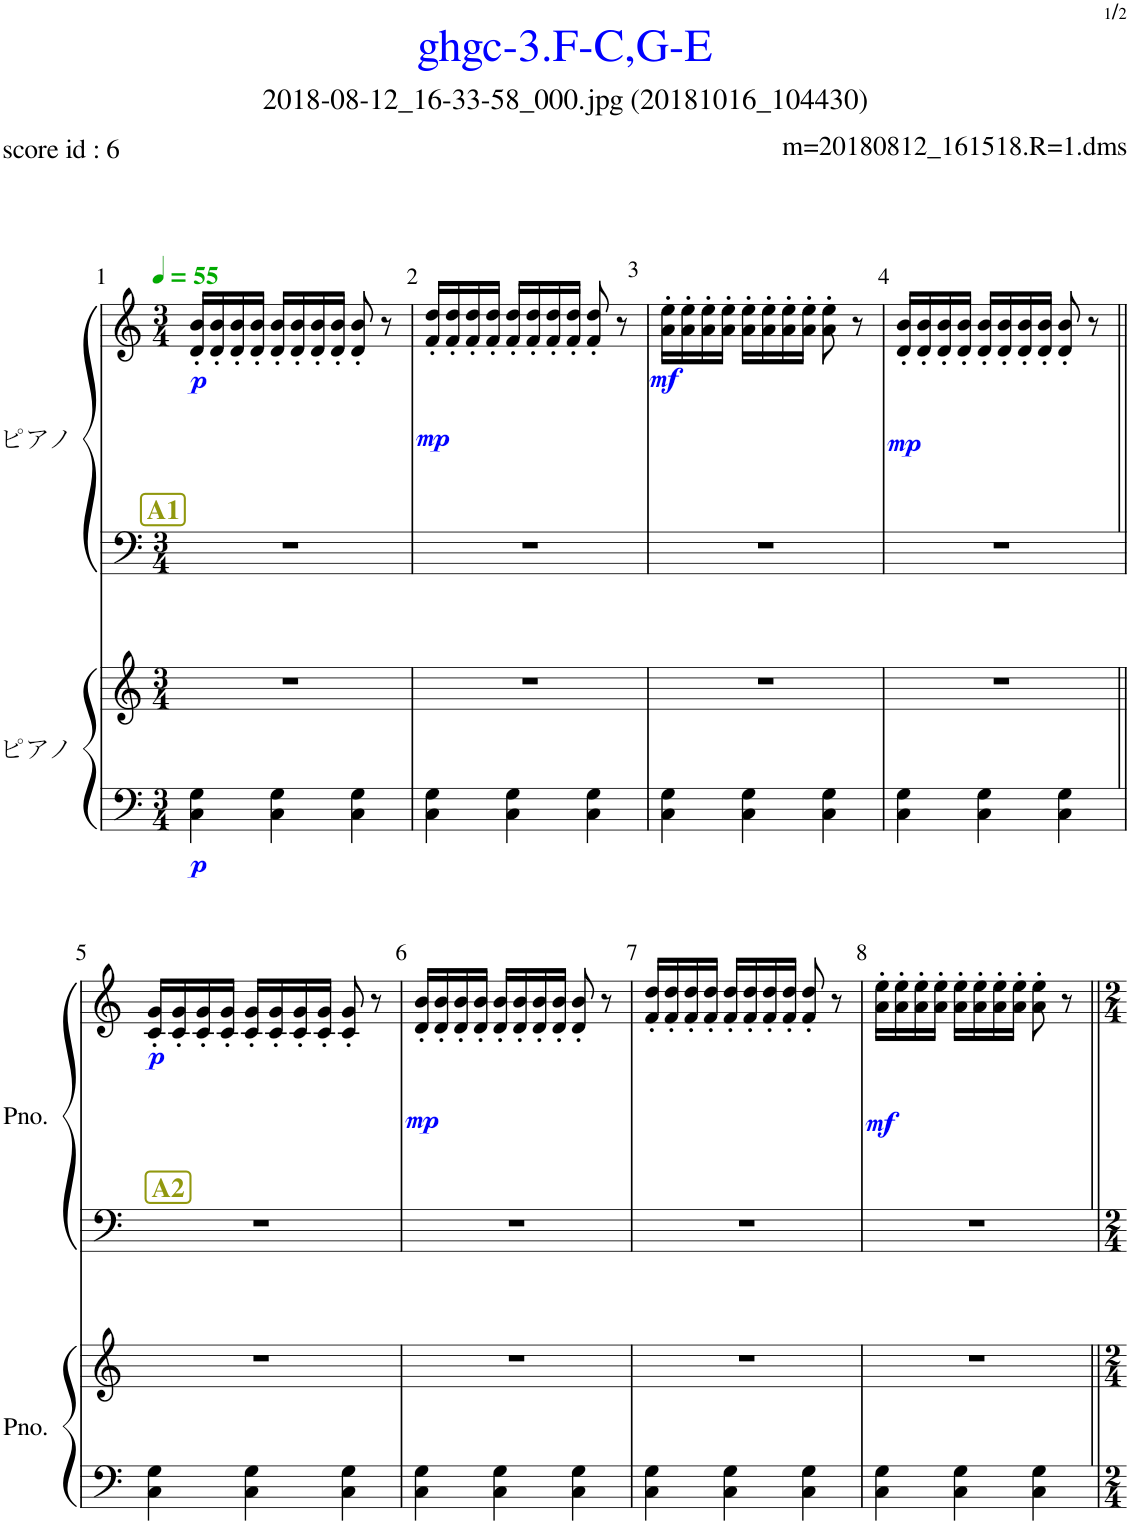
**kern	**kern	**dynam	**kern	**kern	**dynam
*part2	*part2	*part2	*part1	*part1	*part1
*staff4	*staff3	*staff3/4	*staff2	*staff1	*staff1/2
*I"ピアノ	*	*	*I"ピアノ	*	*
*clefF4	*clefG2	*	*clefF4	*clefG2	*
*k[]	*k[]	*	*k[]	*k[]	*
*M3/4	*M3/4	*	*M3/4	*M3/4	*
*MM55	*MM55	*	*MM55	*MM55	*
!!LO:REH:place=s1:b:B:cj:color=#91980E:fs=13:t=A1
=1	=1	=1	=1	=1	=1
!	!	!LO:DY:b=2	!	!	!LO:DY:b
4C\ 4G\	2.r	p	2.r	16d/' 16b/'LL	p
.	.	.	.	16d/' 16b/'	.
.	.	.	.	16d/' 16b/'	.
.	.	.	.	16d/' 16b/'JJ	.
4C\ 4G\	.	.	.	16d/' 16b/'LL	.
.	.	.	.	16d/' 16b/'	.
.	.	.	.	16d/' 16b/'	.
.	.	.	.	16d/' 16b/'JJ	.
4C\ 4G\	.	.	.	8d/' 8b/'	.
.	.	.	.	8r	.
=2	=2	=2	=2	=2	=2
!	!	!	!	!	!LO:DY:b
4C\ 4G\	2.r	.	2.r	16f/' 16dd/'LL	mp
.	.	.	.	16f/' 16dd/'	.
.	.	.	.	16f/' 16dd/'	.
.	.	.	.	16f/' 16dd/'JJ	.
4C\ 4G\	.	.	.	16f/' 16dd/'LL	.
.	.	.	.	16f/' 16dd/'	.
.	.	.	.	16f/' 16dd/'	.
.	.	.	.	16f/' 16dd/'JJ	.
4C\ 4G\	.	.	.	8f/' 8dd/'	.
.	.	.	.	8r	.
=3	=3	=3	=3	=3	=3
!	!	!	!	!	!LO:DY:b
4C\ 4G\	2.r	.	2.r	16a\' 16ee\'LL	mf
.	.	.	.	16a\' 16ee\'	.
.	.	.	.	16a\' 16ee\'	.
.	.	.	.	16a\' 16ee\'JJ	.
4C\ 4G\	.	.	.	16a\' 16ee\'LL	.
.	.	.	.	16a\' 16ee\'	.
.	.	.	.	16a\' 16ee\'	.
.	.	.	.	16a\' 16ee\'JJ	.
4C\ 4G\	.	.	.	8a\' 8ee\'	.
.	.	.	.	8r	.
=4	=4	=4	=4	=4	=4
!	!	!	!	!	!LO:DY:b
4C\ 4G\	2.r	.	2.r	16d/' 16b/'LL	mp
.	.	.	.	16d/' 16b/'	.
.	.	.	.	16d/' 16b/'	.
.	.	.	.	16d/' 16b/'JJ	.
4C\ 4G\	.	.	.	16d/' 16b/'LL	.
.	.	.	.	16d/' 16b/'	.
.	.	.	.	16d/' 16b/'	.
.	.	.	.	16d/' 16b/'JJ	.
4C\ 4G\	.	.	.	8d/' 8b/'	.
.	.	.	.	8r	.
!!LO:LB:g=z
!!LO:REH:place=s1:b:B:cj:color=#91980E:fs=13:t=A2
=5||	=5||	=5||	=5||	=5||	=5||
!	!	!	!	!	!LO:DY:b
4C\ 4G\	2.r	.	2.r	16c/' 16g/'LL	p
.	.	.	.	16c/' 16g/'	.
.	.	.	.	16c/' 16g/'	.
.	.	.	.	16c/' 16g/'JJ	.
4C\ 4G\	.	.	.	16c/' 16g/'LL	.
.	.	.	.	16c/' 16g/'	.
.	.	.	.	16c/' 16g/'	.
.	.	.	.	16c/' 16g/'JJ	.
4C\ 4G\	.	.	.	8c/' 8g/'	.
.	.	.	.	8r	.
=6	=6	=6	=6	=6	=6
!	!	!	!	!	!LO:DY:b
4C\ 4G\	2.r	.	2.r	16d/' 16b/'LL	mp
.	.	.	.	16d/' 16b/'	.
.	.	.	.	16d/' 16b/'	.
.	.	.	.	16d/' 16b/'JJ	.
4C\ 4G\	.	.	.	16d/' 16b/'LL	.
.	.	.	.	16d/' 16b/'	.
.	.	.	.	16d/' 16b/'	.
.	.	.	.	16d/' 16b/'JJ	.
4C\ 4G\	.	.	.	8d/' 8b/'	.
.	.	.	.	8r	.
=7	=7	=7	=7	=7	=7
4C\ 4G\	2.r	.	2.r	16f/' 16dd/'LL	.
.	.	.	.	16f/' 16dd/'	.
.	.	.	.	16f/' 16dd/'	.
.	.	.	.	16f/' 16dd/'JJ	.
4C\ 4G\	.	.	.	16f/' 16dd/'LL	.
.	.	.	.	16f/' 16dd/'	.
.	.	.	.	16f/' 16dd/'	.
.	.	.	.	16f/' 16dd/'JJ	.
4C\ 4G\	.	.	.	8f/' 8dd/'	.
.	.	.	.	8r	.
=8	=8	=8	=8	=8	=8
!	!	!	!	!	!LO:DY:b
4C\ 4G\	2.r	.	2.r	16a\' 16ee\'LL	mf
.	.	.	.	16a\' 16ee\'	.
.	.	.	.	16a\' 16ee\'	.
.	.	.	.	16a\' 16ee\'JJ	.
4C\ 4G\	.	.	.	16a\' 16ee\'LL	.
.	.	.	.	16a\' 16ee\'	.
.	.	.	.	16a\' 16ee\'	.
.	.	.	.	16a\' 16ee\'JJ	.
4C\ 4G\	.	.	.	8a\' 8ee\'	.
.	.	.	.	8r	.
=||	=||	=||	=||	=||	=||
*-	*-	*-	*-	*-	*-
